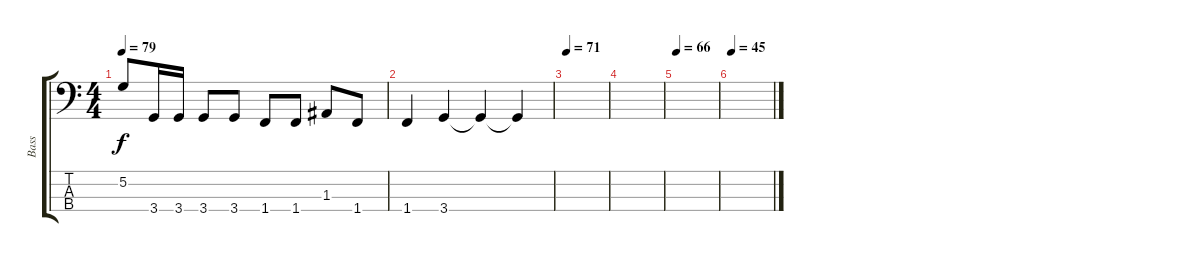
\track ("Bass" "Bass") {instrument electricbassfinger bank 177}
\staff {score tabs}
\tuning (G2 D2 A1 E1) {hide}
\ts (4 4)
\tempo 79
\clef f4
\ks c
5.2.8{dy f} 3.4.16 3.4.16 3.4.8 3.4.8 1.4.8 1.4.8 1.3.8 1.4.8 |
1.4.4 3.4.4 3.4{t}.4 3.4{t}.4 |
\tempo 71
|
|
\tempo 66
|
\tempo 45
